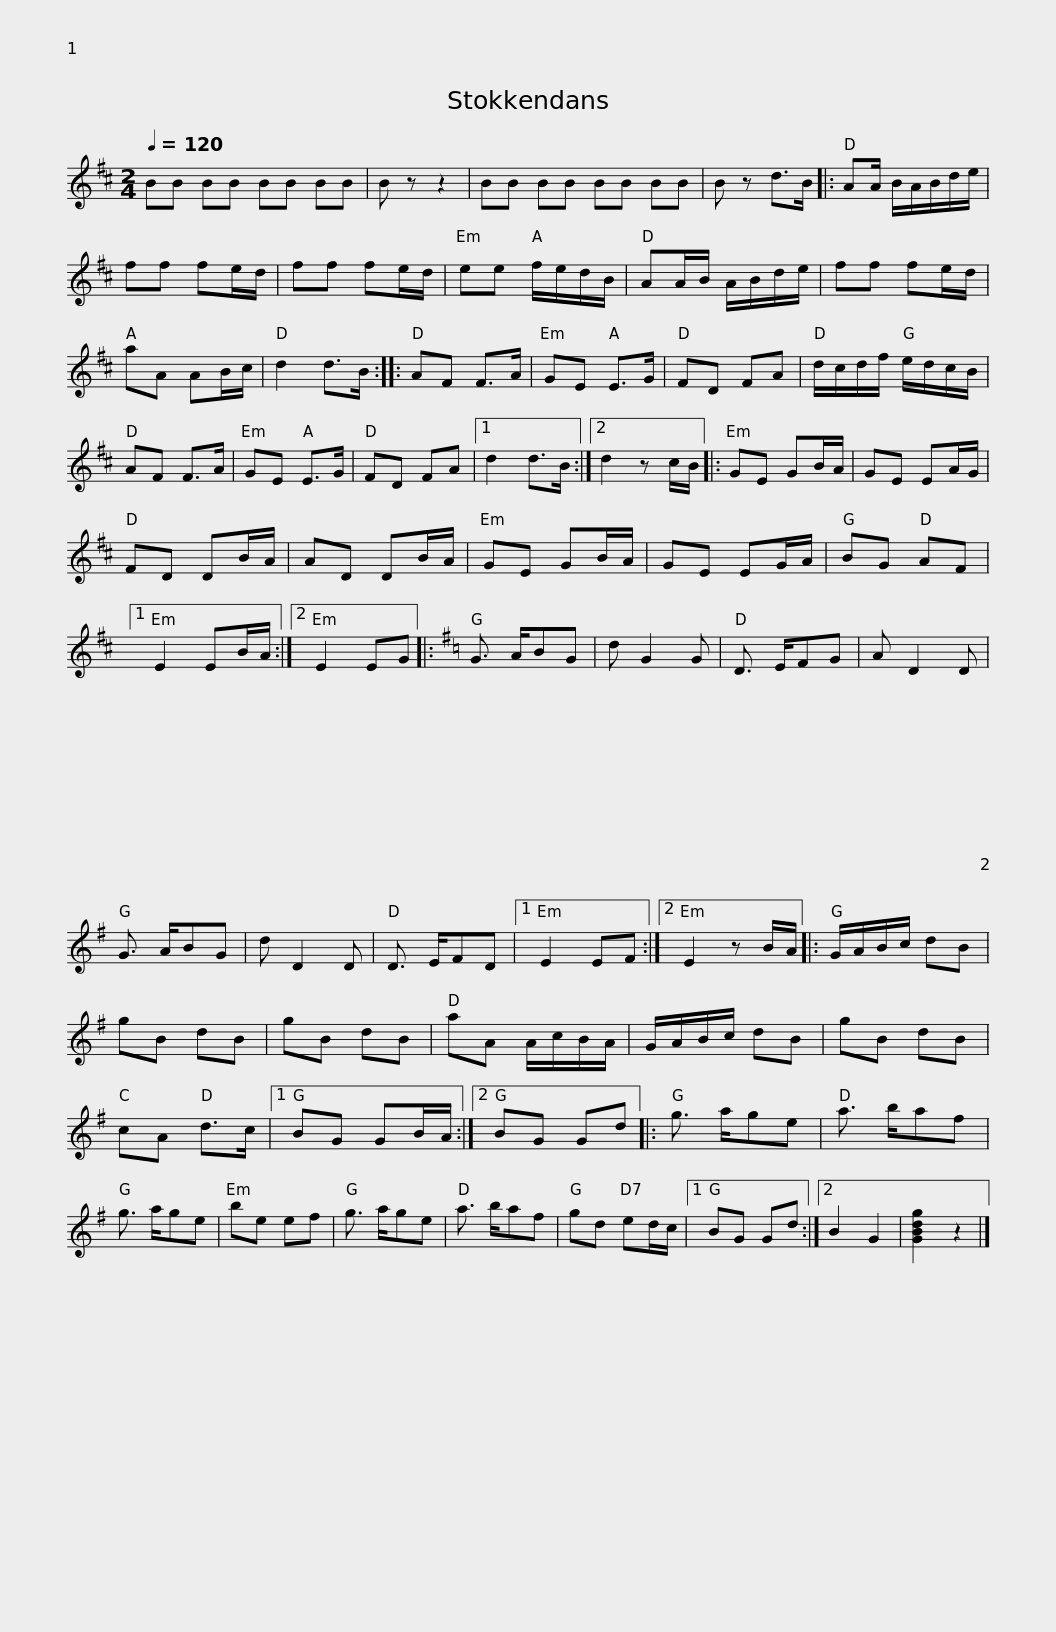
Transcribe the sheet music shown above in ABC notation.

X:1
L:1/8
Q:1/4=120
M:2/4
I:linebreak $
K:D
V:1 treble
V:1
 BB BB BB BB | B z z2 | BB BB BB BB | B z d>B |: AA/ B/A/B/d/e/ | %5
 ff fe/d/ | ff fe/d/ |$ ee f/e/d/B/ | AA/B/ A/B/d/e/ | ff fe/d/ | %10
 aA AB/c/ | d2 d>B :: AF F>A | GE E>G | FD FA |$ %15
 d/c/d/f/ e/d/c/B/ | AF F>A | GE E>G | FD FA |1 d2 d>B :|2 %20
 d2 z c/B/ |: GE GB/A/ | GE EA/G/ | FD DB/A/ |$ AD DB/A/ | %25
 GE GB/A/ | GE EG/A/ | BG AF |1 E2 EB/A/ :|2 E2 EG |: %30
[K:G] G3/2 A/BG | d G2 G | D3/2 E/FG |$ A D2 D | G3/2 A/BG | %35
 d D2 D | D3/2 E/FD |1 E2 EF :|2 E2 z B/A/ |: G/A/B/c/ dB | %40
 gB dB | gB dB | aA A/c/B/A/ |$ G/A/B/c/ dB | gB dB | %45
 cA d>c |1 BG GB/A/ :|2 BG Gd |: g3/2 a/ge | a3/2 b/af | %50
 g3/2 a/ge | be ef |$ g3/2 a/ge | a3/2 b/af | gd ed/c/ |1 %55
 BG Gd :|2 B2 G2 | [GBdg]2 z2 |] %58
